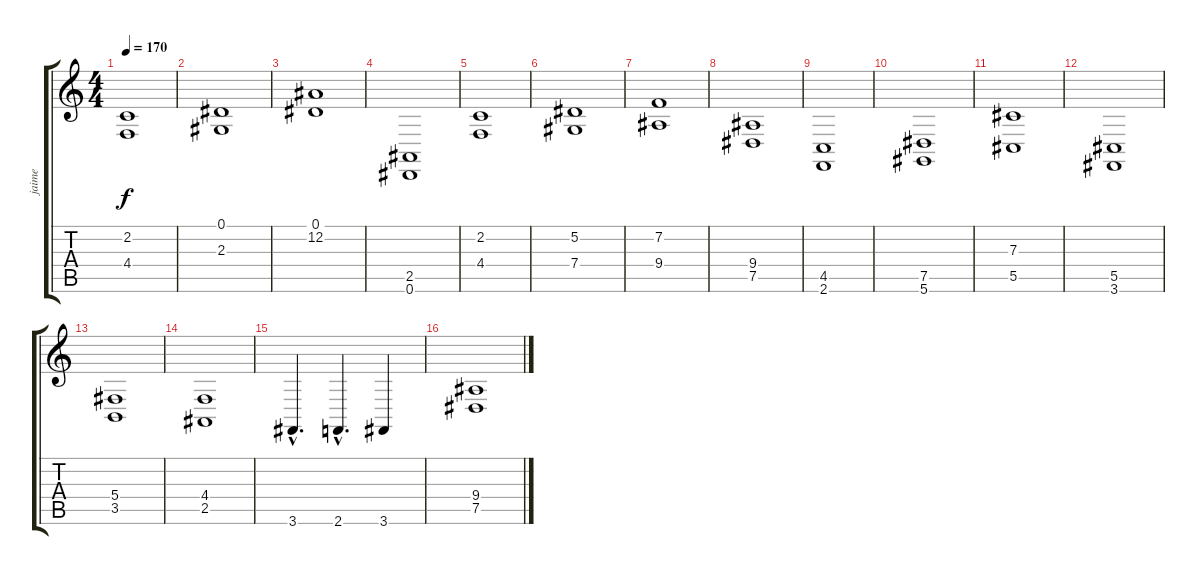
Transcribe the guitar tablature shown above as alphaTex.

\track ("jaime" "jaime") {instrument stringensemble1}
\staff {score tabs}
\tuning (Eb4 Bb3 Gb3 Db3 Ab2 Eb2) {hide}
\ts (4 4)
\tempo 170
\clef g2
\ks c
(2.2 4.4).1{dy f} |
(0.1 2.3).1 |
(0.1 12.2).1 |
(2.5 0.6).1 |
(2.2 4.4).1 |
(5.2 7.4).1 |
(7.2 9.4).1 |
(9.4 7.5).1 |
(4.5 2.6).1 |
(7.5 5.6).1 |
(7.3 5.5).1 |
(5.5 3.6).1 |
(5.4 3.5).1 |
(4.4 2.5).1 |
3.6{hac}.4{d} 2.6{hac}.4{d} 3.6.4 |
(9.4 7.5).1
